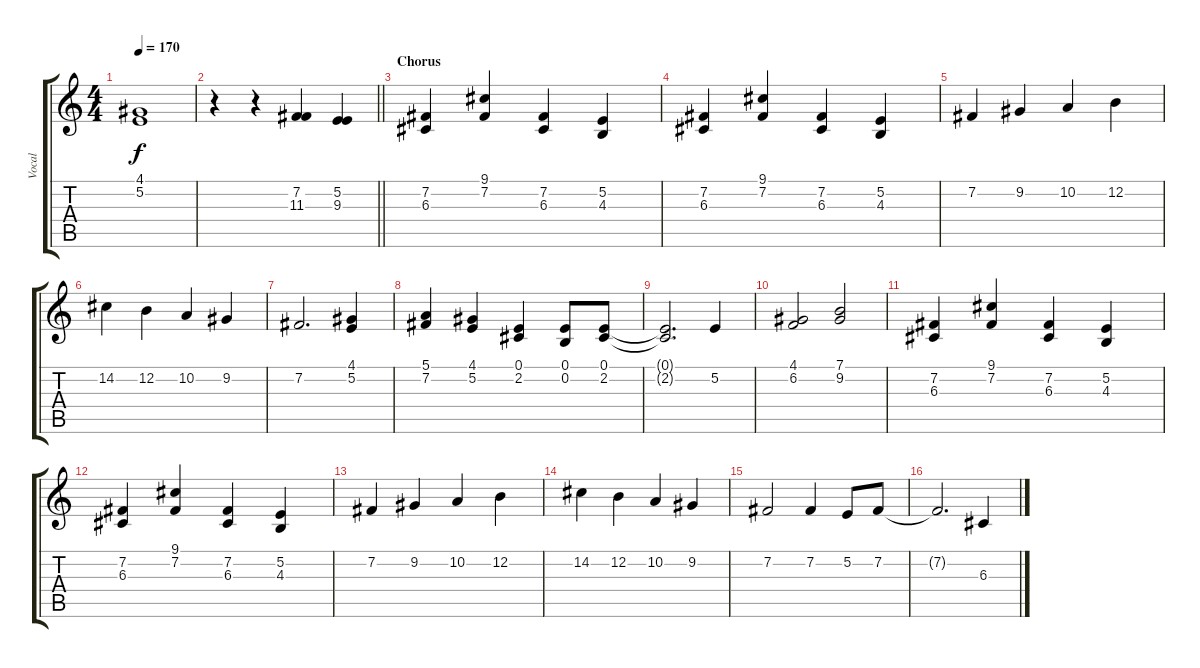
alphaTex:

\track ("Vocal" "Vocal") {instrument lead6voice}
\staff {score tabs}
\tuning (E4 B3 G3 D3 A2 E2) {hide}
\ts (4 4)
\tempo 170
\clef g2
\ks c
(4.1 5.2).1{dy f} |
\barLineRight lightlight
r.4 r.4 (7.2 11.3).4 (5.2 9.3).4 |
\section ("" "Chorus")
(7.2 6.3).4 (9.1 7.2).4 (7.2 6.3).4 (5.2 4.3).4 |
(7.2 6.3).4 (9.1 7.2).4 (7.2 6.3).4 (5.2 4.3).4 |
7.2.4 9.2.4 10.2.4 12.2.4 |
14.2.4 12.2.4 10.2.4 9.2.4 |
7.2.2{d} (4.1 5.2).4 |
(5.1 7.2).4 (4.1 5.2).4 (0.1 2.2).4 (0.1 0.2).8 (0.1 2.2).8 |
(0.1{t} 2.2{t}).2{d} 5.2.4 |
(4.1 6.2).2 (7.1 9.2).2 |
(7.2 6.3).4 (9.1 7.2).4 (7.2 6.3).4 (5.2 4.3).4 |
(7.2 6.3).4 (9.1 7.2).4 (7.2 6.3).4 (5.2 4.3).4 |
7.2.4 9.2.4 10.2.4 12.2.4 |
14.2.4 12.2.4 10.2.4 9.2.4 |
7.2.2 7.2.4 5.2.8 7.2.8 |
7.2{t}.2{d} 6.3.4
